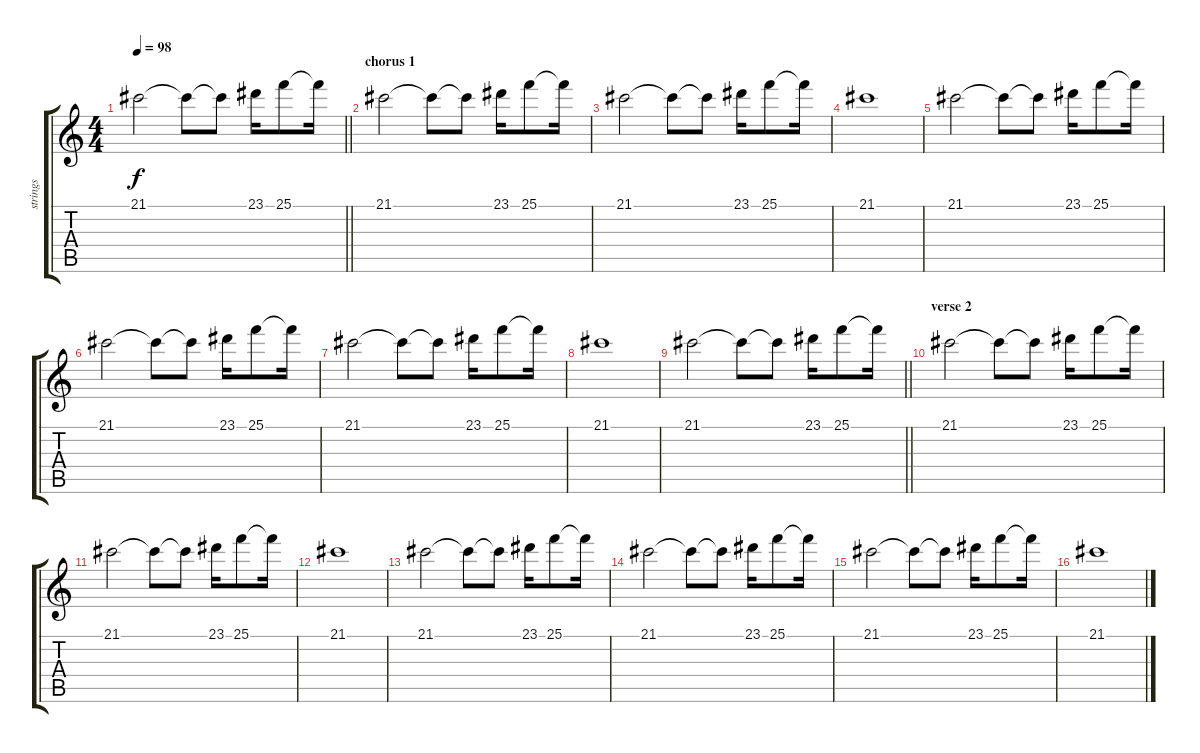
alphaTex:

\track ("strings" "strings") {instrument tremolostrings}
\staff {score tabs}
\tuning (E4 B3 G3 D3 A2 E2) {hide}
\ts (4 4)
\tempo 98
\clef g2
\barLineRight lightlight
\ks c
21.1.2{dy f} 21.1{t}.8 21.1{t}.8 23.1.16 25.1.8 25.1{t}.16 |
\section ("" "chorus 1")
21.1.2 21.1{t}.8 21.1{t}.8 23.1.16 25.1.8 25.1{t}.16 |
21.1.2 21.1{t}.8 21.1{t}.8 23.1.16 25.1.8 25.1{t}.16 |
21.1.1 |
21.1.2 21.1{t}.8 21.1{t}.8 23.1.16 25.1.8 25.1{t}.16 |
21.1.2 21.1{t}.8 21.1{t}.8 23.1.16 25.1.8 25.1{t}.16 |
21.1.2 21.1{t}.8 21.1{t}.8 23.1.16 25.1.8 25.1{t}.16 |
21.1.1 |
\barLineRight lightlight
21.1.2 21.1{t}.8 21.1{t}.8 23.1.16 25.1.8 25.1{t}.16 |
\section ("" "verse 2")
21.1.2 21.1{t}.8 21.1{t}.8 23.1.16 25.1.8 25.1{t}.16 |
21.1.2 21.1{t}.8 21.1{t}.8 23.1.16 25.1.8 25.1{t}.16 |
21.1.1 |
21.1.2 21.1{t}.8 21.1{t}.8 23.1.16 25.1.8 25.1{t}.16 |
21.1.2 21.1{t}.8 21.1{t}.8 23.1.16 25.1.8 25.1{t}.16 |
21.1.2 21.1{t}.8 21.1{t}.8 23.1.16 25.1.8 25.1{t}.16 |
21.1.1
